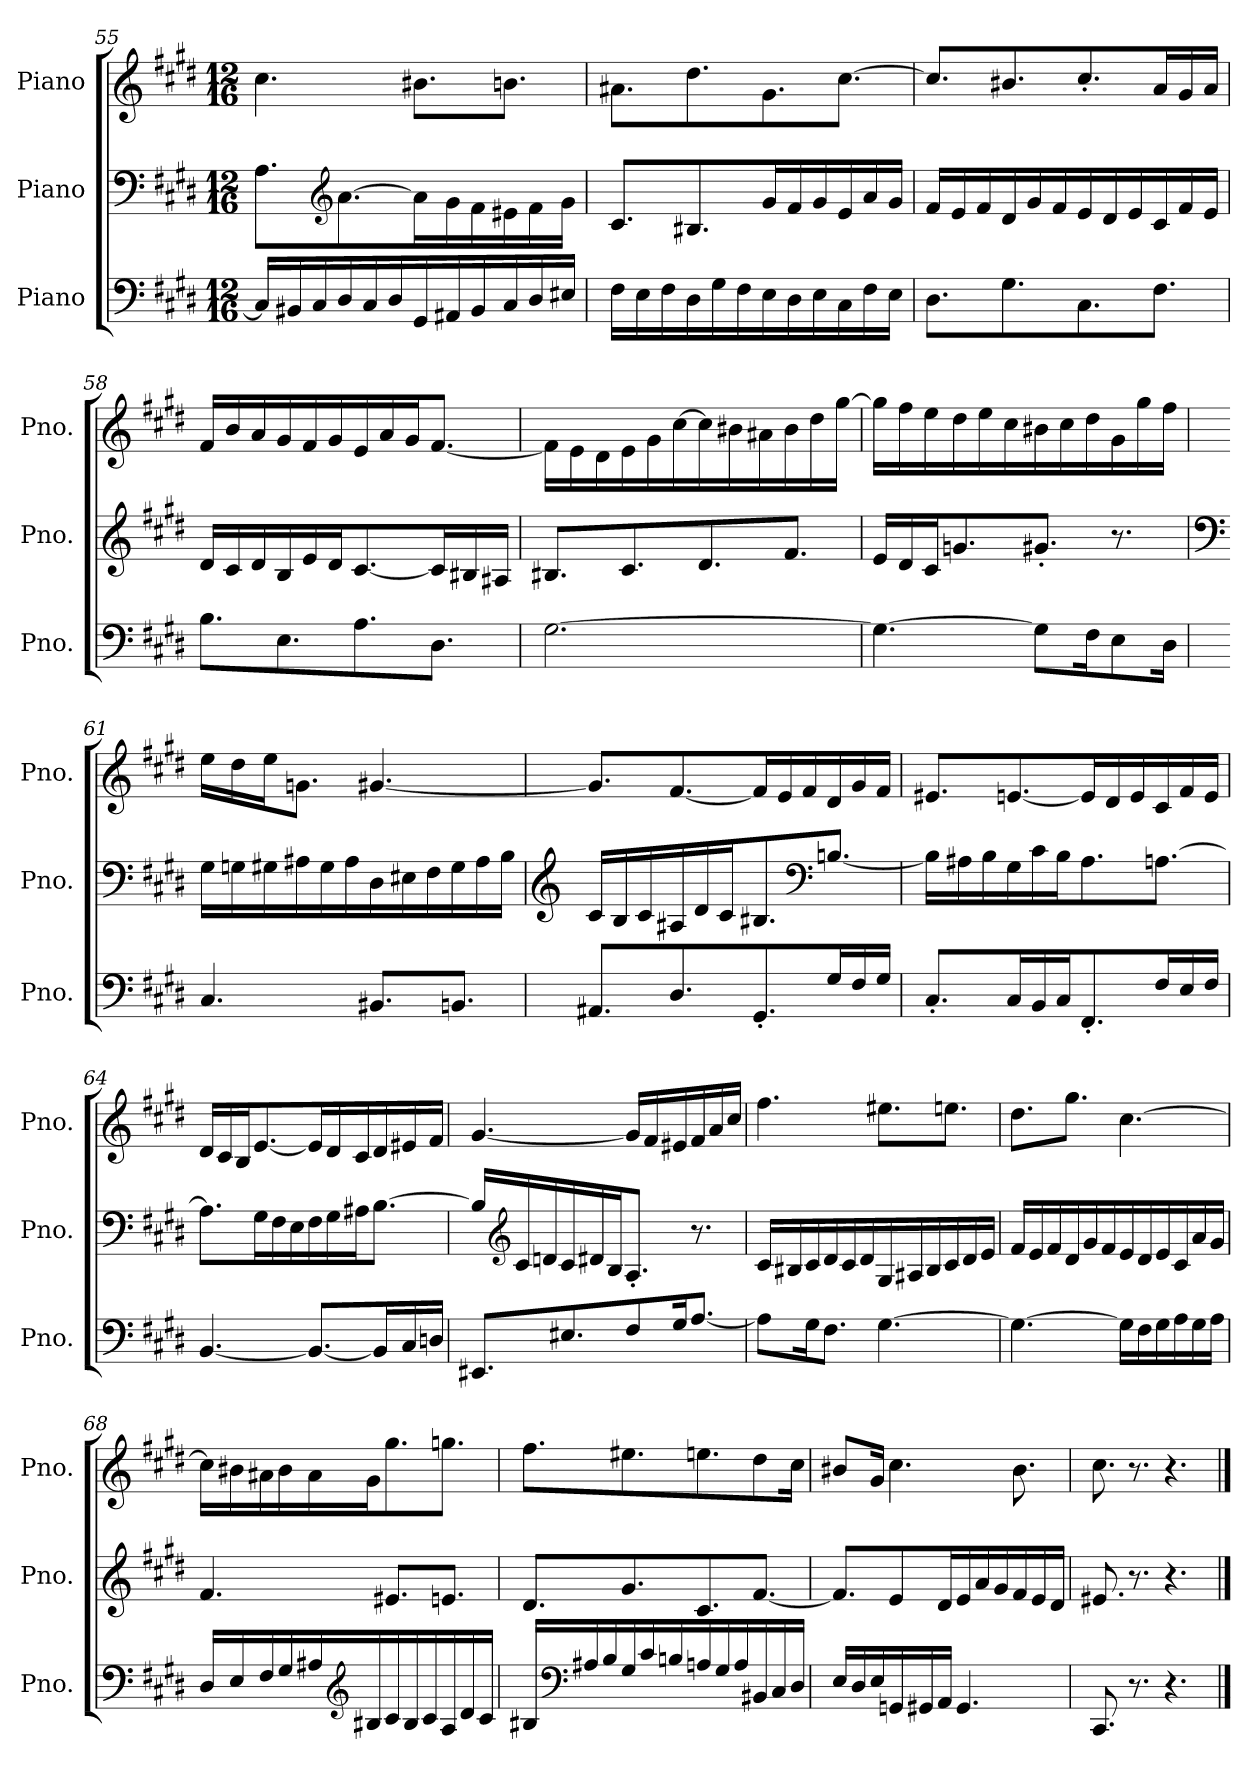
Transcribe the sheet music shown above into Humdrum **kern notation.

**kern	**kern	**kern
*part3	*part2	*part1
*staff3	*staff2	*staff1
*I"Piano	*I"Piano	*I"Piano
*I'Pno.	*I'Pno.	*I'Pno.
*clefF4	*clefF4	*clefG2
*k[f#c#g#d#]	*k[f#c#g#d#]	*k[f#c#g#d#]
*M12/16	*M12/16	*M12/16
=55	=55	=55
16C#/LL]	8.A\L	4.cc#\
16BB#X/	.	.
16C#/	.	.
*	*clefG2	*
16D#/	[8.a\	.
16C#/	.	.
16D#/	.	.
16GG#/	16a\L]	8.b#X\L
16AA#X/	16g#\	.
16BB#/	16f#\	.
16C#/	16e#X\	8.bn\J
16D#/	16f#\	.
16E#X/JJ	16g#\JJ	.
=56	=56	=56
16F#\LL	8.c#/L	8.a#X\L
16E\	.	.
16F#\	.	.
16D#\	8.B#X/	8.dd#\
16G#\	.	.
16F#\	.	.
16E\	16g#/L	8.g#\
16D#\	16f#/	.
16E\	16g#/	.
16C#\	16e/	[8.cc#\J
16F#\	16a/	.
16E\JJ	16g#/JJ	.
!!LO:LB:g=z
=57	=57	=57
8.D#\L	16f#/LL	8.cc#/L]
.	16e/	.
.	16f#/	.
8.G#\	16d#/	8.b#X/
.	16g#/	.
.	16f#/	.
8.C#\	16e/	8.cc#'/
.	16d#/	.
.	16e/	.
8.F#\J	16c#/	16a/L
.	16f#/	16g#/
.	16e/JJ	16a/JJ
=58	=58	=58
8.B\L	16d#/LL	16f#/LL
.	16c#/	16b/
.	16d#/	16a/
8.E\	16B/	16g#/
.	16e/	16f#/
.	16d#/J	16g#/
8.A\	[8.c#/	16e/
.	.	16a/
.	.	16g#/J
8.D#\J	16c#/L]	[8.f#/J
.	16B#X/	.
.	16A#X/JJ	.
=59	=59	=59
[2.G#\	8.B#X/L	16f#\LL]
.	.	16e\
.	.	16d#\
.	8.c#/	16e\
.	.	16g#\
.	.	[16cc#\
.	8.d#/	16cc#\]
.	.	16b#X\
.	.	16a#X\
.	8.f#/J	16b#\
.	.	16dd#\
.	.	[16gg#\JJ
!!LO:PB:g=z
=60	=60	=60
4.G#\_	16e/LL	16gg#\LL]
.	16d#/	16ff#\
.	16c#/J	16ee\
.	8.gn/	16dd#\
.	.	16ee\
.	.	16cc#\
8G#\L]	8.g#X'/J	16b#X\
.	.	16cc#\
16F#\K	.	16dd#\
8E\	8.r	16g#\
.	.	16gg#\
16D#\Jk	.	16ff#\JJ
=61	=61	=61
*	*clefF4	*
4.C#/	16G#\LL	16ee\LL
.	16Gn\	16dd#\
.	16G#X\	16ee\J
.	16A#X\	8.gn\J
.	16G#\	.
.	16A#\	.
8.BB#X/L	16D#\	[4.g#X/
.	16E#X\	.
.	16F#\	.
8.BBn/J	16G#\	.
.	16A#\	.
.	16B\JJ	.
!!LO:LB:g=z
=62	=62	=62
*	*clefG2	*
8.AA#X/L	16c#/LL	8.g#/L]
.	16B/	.
.	16c#/	.
8.D#/	16A#X/	[8.f#/
.	16d#/	.
.	16c#/J	.
8.GG#'/	8.B#X/	16f#/L]
.	.	16e/
.	.	16f#/
*	*clefF4	*
16G#/L	[8.Bn/J	16d#/
16F#/	.	16g#/
16G#/JJ	.	16f#/JJ
=63	=63	=63
8.C#'/L	16B\LL]	8.e#X/L
.	16A#X\	.
.	16B\	.
16C#/L	16G#\	[8.en/
16BB/	16c#\	.
16C#/J	16B\J	.
8.FF#'/	8.A#\	16e/L]
.	.	16d#/
.	.	16e/
16F#/L	[8.An\J	16c#/
16E/	.	16f#/
16F#/JJ	.	16e/JJ
=64	=64	=64
[4.BB/	8.A\L]	16d#/LL
.	.	16c#/
.	.	16B/J
.	16G#\L	[8.e/
.	16F#\	.
.	16E\	.
8.BB/L_	16F#\	16e/L]
.	16G#\	16d#/
.	16A#X\J	16c#/
16BB/L]	[8.B\J	16d#/
16C#/	.	16e#X/
16Dn/JJ	.	16f#/JJ
!!LO:LB:g=z
=65	=65	=65
8.EE#X/L	16B/LL]	[4.g#/
*	*clefG2	*
.	16c#/	.
.	16dn/	.
8.E#X/	16c#/	.
.	16d#X/	.
.	16B/J	.
8F#/	8.A'/J	16g#/LL]
.	.	16f#/
16G#/K	.	16e#X/
[8.A/J	8.r	16f#/
.	.	16a/
.	.	16cc#/JJ
=66	=66	=66
8A\L]	16c#/LL	4.ff#\
.	16B#X/	.
16G#\K	16c#/	.
8.F#\J	16d#/	.
.	16c#/	.
.	16d#/	.
[4.G#\	16G#/	8.ee#X\L
.	16A#X/	.
.	16B#/	.
.	16c#/	8.een\J
.	16d#/	.
.	16e/JJ	.
!!LO:LB:g=z
=67	=67	=67
4.G#\_	16f#/LL	8.dd#\L
.	16e/	.
.	16f#/	.
.	16d#/	8.gg#\J
.	16g#/	.
.	16f#/	.
16G#\LL]	16e/	[4.cc#\
16F#\	16d#/	.
16G#\	16e/	.
16A\	16c#/	.
16G#\	16a/	.
16A\JJ	16g#/JJ	.
=68	=68	=68
16D#/LL	4.f#/	16cc#\LL]
16E/	.	16b#X\
16F#/	.	16a#X\
16G#/	.	16b#\
16A#X/	.	16a#\
*clefG2	*	*
16B#X/	.	16g#\J
16c#/	8.e#X/L	8.gg#\
16B#/	.	.
16c#/	.	.
16A#/	8.en/J	8.ggn\J
16d#/	.	.
16c#/JJ	.	.
!!LO:PB:g=z
=69	=69	=69
16B#X/LL	8.d#/L	8.ff#\L
*clefF4	*	*
16A#X/	.	.
16B#/	.	.
16G#/	8.g#/	8.ee#X\
16c#/	.	.
16Bn/	.	.
16An/	8.c#/	8.een\
16G#/	.	.
16A/	.	.
16BB#X/	[8.f#/J	8dd#\
16C#/	.	.
16D#/JJ	.	16cc#\Jk
=70	=70	=70
16E/LL	8.f#/L]	8b#X/L
16D#/	.	.
16E/	.	16g#/Jk
16GGn/	8e/	4.cc#\
16GG#X/	.	.
16AA/JJ	16d#/L	.
4.GG#/	16e/	.
.	16a/	.
.	16g#/	.
.	16f#/	8.b#\
.	16e/	.
.	16d#/JJ	.
=71	=71	=71
8.CC#/	8.e#X/	8.cc#\
8.r	8.r	8.r
4.r	4.r	4.r
==	==	==
*-	*-	*-
